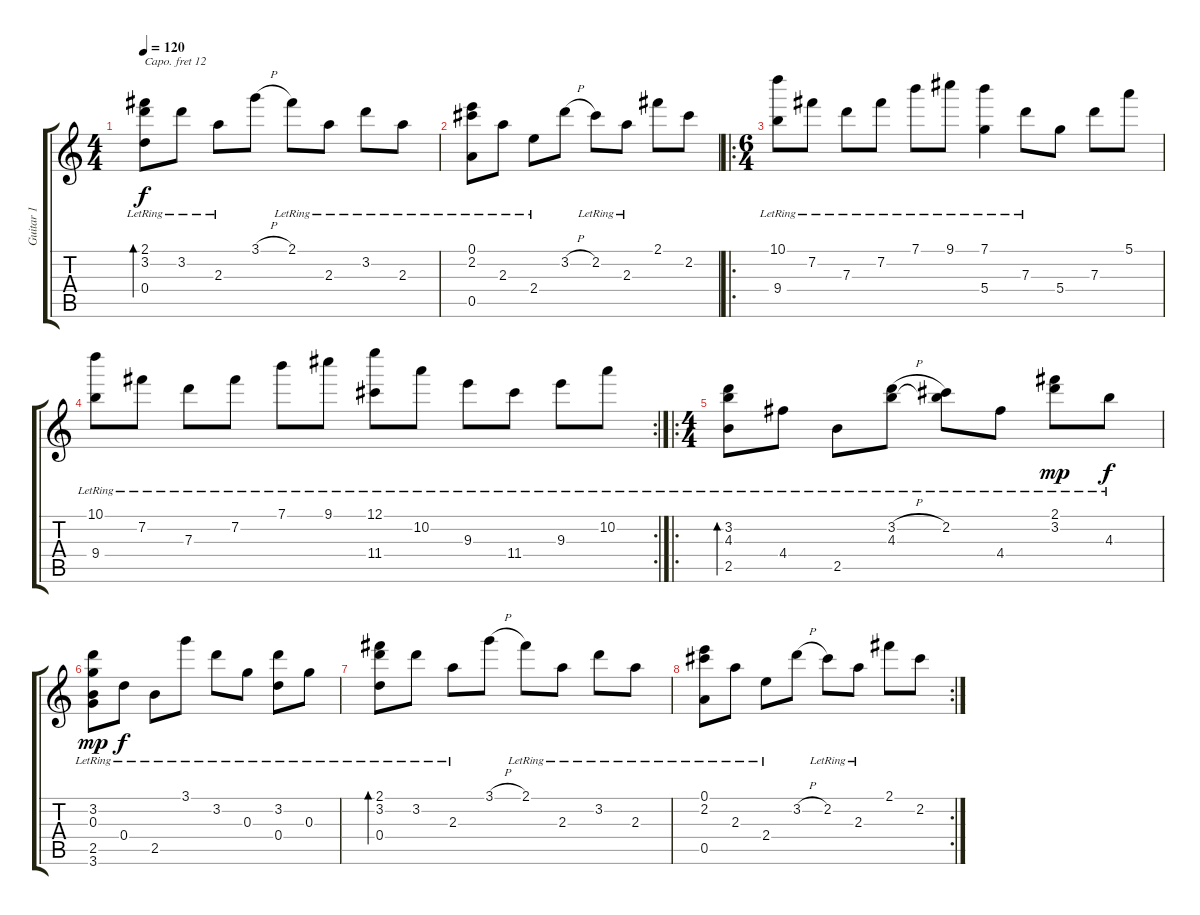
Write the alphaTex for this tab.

\track ("Guitar 1" "Guitar 1") {instrument acousticguitarnylon}
\staff {score tabs}
\capo 12
\tuning (E4 B3 G3 D3 A2 E2) {hide}
\ts (4 4)
\tempo 120
\clef g2
\ks c
(2.1{lr} 3.2 0.4{lr}).8{bd 120 dy f} 3.2{lr}.8 2.3{lr}.8 3.1{h}.8 2.1{lr}.8 2.3{lr}.8 3.2{lr}.8 2.3{lr}.8 |
(0.1{lr} 2.2{lr} 0.5{lr}).8 2.3{lr}.8 2.4{lr}.8 3.2{h}.8 2.2{lr}.8 2.3{lr}.8 2.1.8 2.2.8 |
\ro
\ts (6 4)
(10.1{lr} 9.4{lr}).8 7.2{lr}.8 7.3{lr}.8 7.2{lr}.8 7.1{lr}.8 9.1{lr}.8 (7.1{lr} 5.4{lr}).4 7.3{lr}.8 5.4.8 7.3.8 5.1.8 |
\rc 2
(10.1{lr} 9.4{lr}).8 7.2{lr}.8 7.3{lr}.8 7.2{lr}.8 7.1{lr}.8 9.1{lr}.8 (12.1{lr} 11.4{lr}).8 10.2{lr}.8 9.3{lr}.8 11.4{lr}.8 9.3{lr}.8 10.2{lr}.8 |
\ro
\ts (4 4)
(3.2{lr} 4.3 2.5{lr}).8{bd 480} 4.4{lr}.8 2.5{lr}.8 (3.2{h} 4.3{lr}).8 (2.2{lr} 4.3{t}).8 4.4{lr}.8 (2.1{lr} 3.2{lr}).8{dy mp} 4.3{lr}.8{dy f} |
(3.2{lr} 0.3{lr} 2.5 3.6{lr}).8{dy mp} 0.4{lr}.8{dy f} 2.5{lr}.8 3.1{lr}.8 3.2{lr}.8 0.3{lr}.8 (3.2 0.4{lr}).8 0.3{lr}.8 |
(2.1{lr} 3.2 0.4{lr}).8{bd 120} 3.2{lr}.8 2.3{lr}.8 3.1{h}.8 2.1{lr}.8 2.3{lr}.8 3.2{lr}.8 2.3{lr}.8 |
\rc 2
(0.1{lr} 2.2{lr} 0.5{lr}).8 2.3{lr}.8 2.4{lr}.8 3.2{h}.8 2.2{lr}.8 2.3{lr}.8 2.1.8 2.2.8
